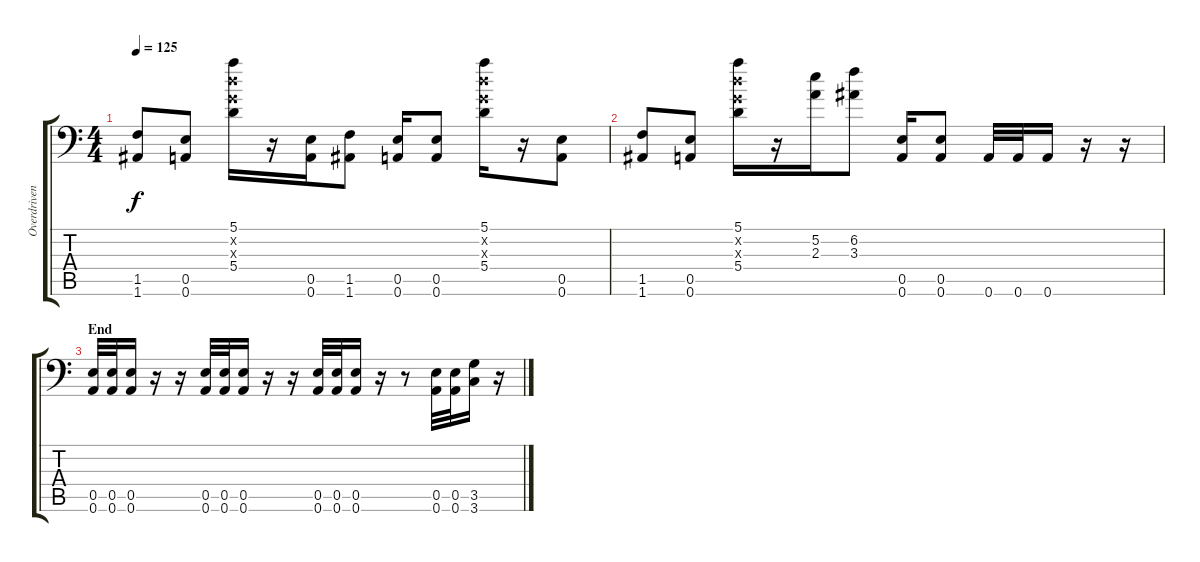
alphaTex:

\track ("Overdriven Guitar" "Overdriven") {instrument overdrivenguitar}
\staff {score tabs}
\tuning (E4 B3 G3 A2 E2 A1) {hide}
\ts (4 4)
\tempo 125
\clef f4
\ks c
(1.5 1.6).8{dy f} (0.5 0.6).8 (5.1 3.2{x} 0.3{x} 5.4).16 r.16 (0.5 0.6).16 (1.5 1.6).8 (0.5 0.6).16 (0.5 0.6).8 (5.1 3.2{x} 0.3{x} 5.4).16 r.16 (0.5 0.6).8 |
(1.5 1.6).8 (0.5 0.6).8 (5.1 3.2{x} 0.3{x} 5.4).16 r.16 (5.2 2.3).16 (6.2 3.3).8 (0.5 0.6).16 (0.5 0.6).8 0.6.32 0.6.32 0.6.16 r.16 r.16 |
\section ("" "End")
(0.5 0.6).32 (0.5 0.6).32 (0.5 0.6).16 r.16 r.16 (0.5 0.6).32 (0.5 0.6).32 (0.5 0.6).16 r.16 r.16 (0.5 0.6).32 (0.5 0.6).32 (0.5 0.6).16 r.16 r.8 (0.5 0.6).32 (0.5 0.6).32 (3.5 3.6).16 r.16
